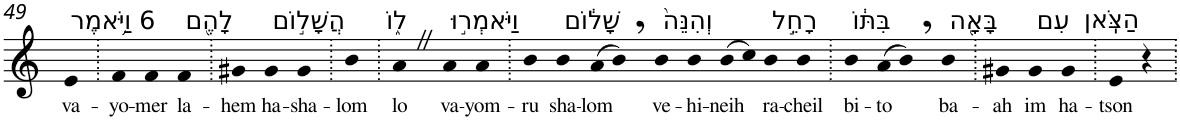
**kern	**text
*part1	*part1
*staff1	*staff1
*I"Piano	*
*I'Pno	*
!!LO:PB:g=z
*clefG2	*
*k[]	*
=49	=49
!LO:TX:a:t=6 וַיֹּ֥אמֶר	!
!	!LO:LY:b
4e	va-
=50.	=50.
!	!LO:LY:b
4f	-yo-
!	!LO:LY:b
4f	-mer
!LO:TX:a:t=לָהֶ֖ם	!
!	!LO:LY:b
4f	la-
=51.	=51.
!	!LO:LY:b
4g#X	-hem
!LO:TX:a:t=הֲשָׁל֣וֹם	!
!	!LO:LY:b
4g#	ha-
!	!LO:LY:b
4g#	-sha-
=52.	=52.
!	!LO:LY:b
4b	-lom
=53.	=53.
!LO:TX:a:t=ל֑וֹ	!
!	!LO:LY:b
4aZ	lo
!LO:TX:a:t=וַיֹּאמְר֣וּ	!
!	!LO:LY:b
4a	va-
!	!LO:LY:b
4a	-yom-
=54.	=54.
!	!LO:LY:b
4b	-ru
!LO:TX:a:t=שָׁל֔וֹם	!
!	!LO:LY:b
4b	sha-
!	!LO:LY:b
(>8a	-lom
8b,)	.
!LO:TX:a:t=וְהִנֵּה֙	!
!	!LO:LY:b
4b	ve-
!	!LO:LY:b
4b	-hi-
!	!LO:LY:b
(>8b	-neih
8cc)	.
!LO:TX:a:t=רָחֵ֣ל	!
!	!LO:LY:b
4b	ra-
!	!LO:LY:b
4b	-cheil
=55.	=55.
!LO:TX:a:t=בִּתּ֔וֹ	!
!	!LO:LY:b
4b	bi-
!	!LO:LY:b
(>8a	-to
8b,)	.
!LO:TX:a:t=בָּאָ֖ה	!
!	!LO:LY:b
4b	ba-
=56.	=56.
!	!LO:LY:b
4g#X	-ah
!LO:TX:a:t=עִם	!
!	!LO:LY:b
4g#	im
!LO:TX:a:t=הַצֹּֽאן	!
!	!LO:LY:b
4g#	ha-
=57.	=57.
!	!LO:LY:b
4e	-tson
4r	.
=.	=.
*-	*-
